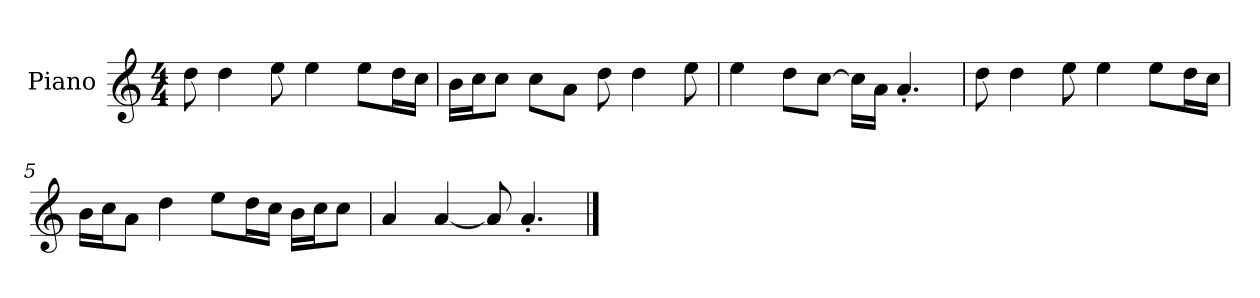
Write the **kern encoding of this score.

**kern
*part1
*staff1
*I"Piano
*I'P-no
*clefG2
*k[]
*M4/4
*MM90
=1
8dd\
4dd\
8ee\
4ee\
8ee\L
16dd\L
16cc\JJ
=2
16b\LL
16cc\J
8cc\J
8cc\L
8a\J
8dd\
4dd\
8ee\
=3
4ee\
8dd\L
[8cc\J
16cc\LL]
16a\JJ
4.a'/
=4
8dd\
4dd\
8ee\
4ee\
8ee\L
16dd\L
16cc\JJ
=5
16b\LL
16cc\J
8a\J
4dd\
8ee\L
16dd\L
16cc\JJ
16b\LL
16cc\J
8cc\J
!!LO:LB:g=z
=6
4a/
[4a/
8a/]
4.a'/
==
*-
